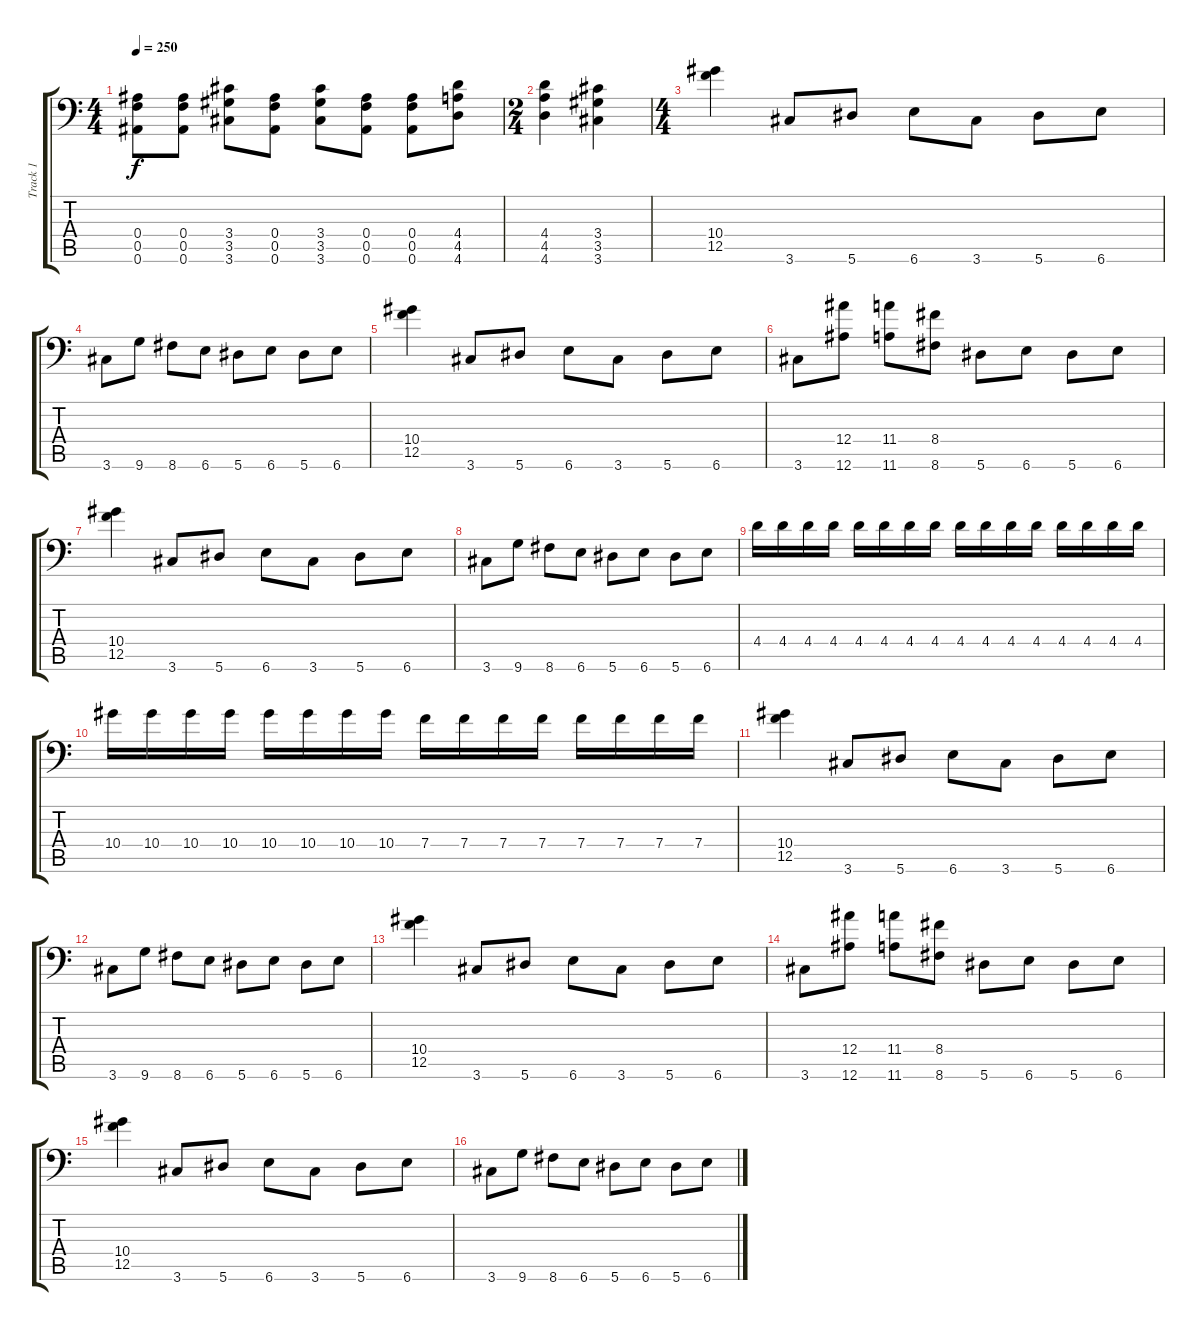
\track ("Track 1" "Track 1") {instrument distortionguitar}
\staff {score tabs}
\tuning (C4 G3 Eb3 Bb2 F2 Bb1) {hide}
\ts (4 4)
\tempo 250
\clef f4
\ks c
(0.4 0.5 0.6).8{dy f} (0.4 0.5 0.6).8 (3.4 3.5 3.6).8 (0.4 0.5 0.6).8 (3.4 3.5 3.6).8 (0.4 0.5 0.6).8 (0.4 0.5 0.6).8 (4.4 4.5 4.6).8 |
\ts (2 4)
(4.4 4.5 4.6).4 (3.4 3.5 3.6).4 |
\ts (4 4)
(10.4 12.5).4 3.6.8 5.6.8 6.6.8 3.6.8 5.6.8 6.6.8 |
3.6.8 9.6.8 8.6.8 6.6.8 5.6.8 6.6.8 5.6.8 6.6.8 |
(10.4 12.5).4 3.6.8 5.6.8 6.6.8 3.6.8 5.6.8 6.6.8 |
3.6.8 (12.4 12.6).8 (11.4 11.6).8 (8.4 8.6).8 5.6.8 6.6.8 5.6.8 6.6.8 |
(10.4 12.5).4 3.6.8 5.6.8 6.6.8 3.6.8 5.6.8 6.6.8 |
3.6.8 9.6.8 8.6.8 6.6.8 5.6.8 6.6.8 5.6.8 6.6.8 |
4.4.16 4.4.16 4.4.16 4.4.16 4.4.16 4.4.16 4.4.16 4.4.16 4.4.16 4.4.16 4.4.16 4.4.16 4.4.16 4.4.16 4.4.16 4.4.16 |
10.4.16 10.4.16 10.4.16 10.4.16 10.4.16 10.4.16 10.4.16 10.4.16 7.4.16 7.4.16 7.4.16 7.4.16 7.4.16 7.4.16 7.4.16 7.4.16 |
(10.4 12.5).4 3.6.8 5.6.8 6.6.8 3.6.8 5.6.8 6.6.8 |
3.6.8 9.6.8 8.6.8 6.6.8 5.6.8 6.6.8 5.6.8 6.6.8 |
(10.4 12.5).4 3.6.8 5.6.8 6.6.8 3.6.8 5.6.8 6.6.8 |
3.6.8 (12.4 12.6).8 (11.4 11.6).8 (8.4 8.6).8 5.6.8 6.6.8 5.6.8 6.6.8 |
(10.4 12.5).4 3.6.8 5.6.8 6.6.8 3.6.8 5.6.8 6.6.8 |
3.6.8 9.6.8 8.6.8 6.6.8 5.6.8 6.6.8 5.6.8 6.6.8
